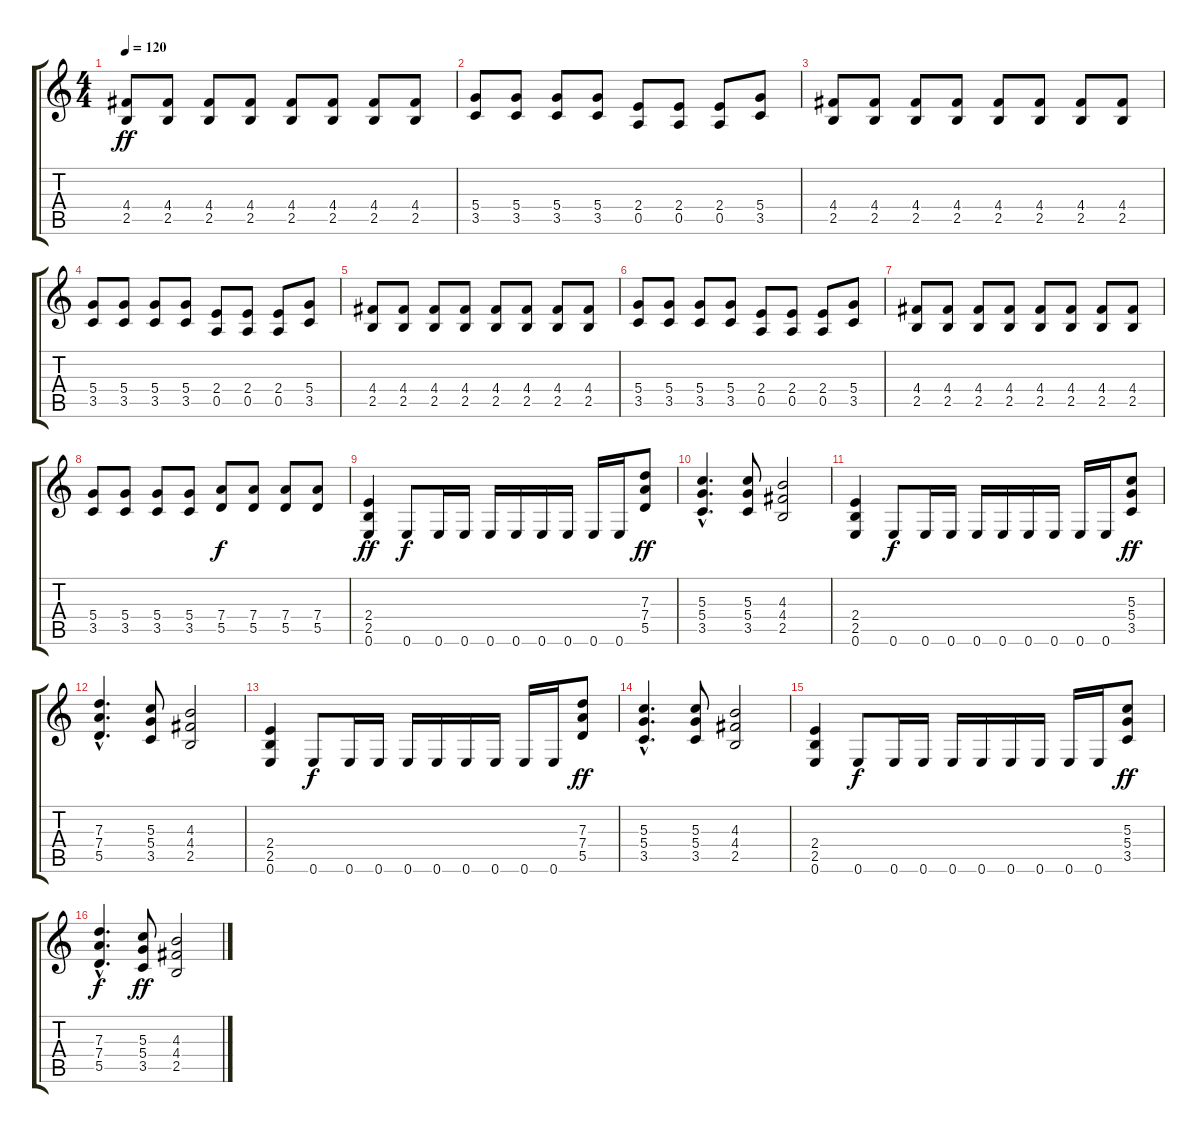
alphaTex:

\track "" {instrument distortionguitar}
\staff {score tabs}
\tuning (E4 B3 G3 D3 A2 E2) {hide}
\ts (4 4)
\tempo 120
\clef g2
\ks c
(4.4 2.5).8{dy ff} (4.4 2.5).8 (4.4 2.5).8 (4.4 2.5).8 (4.4 2.5).8 (4.4 2.5).8 (4.4 2.5).8 (4.4 2.5).8 |
(5.4 3.5).8 (5.4 3.5).8 (5.4 3.5).8 (5.4 3.5).8 (2.4 0.5).8 (2.4 0.5).8 (2.4 0.5).8 (5.4 3.5).8 |
(4.4 2.5).8 (4.4 2.5).8 (4.4 2.5).8 (4.4 2.5).8 (4.4 2.5).8 (4.4 2.5).8 (4.4 2.5).8 (4.4 2.5).8 |
(5.4 3.5).8 (5.4 3.5).8 (5.4 3.5).8 (5.4 3.5).8 (2.4 0.5).8 (2.4 0.5).8 (2.4 0.5).8 (5.4 3.5).8 |
(4.4 2.5).8 (4.4 2.5).8 (4.4 2.5).8 (4.4 2.5).8 (4.4 2.5).8 (4.4 2.5).8 (4.4 2.5).8 (4.4 2.5).8 |
(5.4 3.5).8 (5.4 3.5).8 (5.4 3.5).8 (5.4 3.5).8 (2.4 0.5).8 (2.4 0.5).8 (2.4 0.5).8 (5.4 3.5).8 |
(4.4 2.5).8 (4.4 2.5).8 (4.4 2.5).8 (4.4 2.5).8 (4.4 2.5).8 (4.4 2.5).8 (4.4 2.5).8 (4.4 2.5).8 |
(5.4 3.5).8 (5.4 3.5).8 (5.4 3.5).8 (5.4 3.5).8 (7.4 5.5).8{dy f} (7.4 5.5).8 (7.4 5.5).8 (7.4 5.5).8 |
(2.4 2.5 0.6).4{dy ff} 0.6.8{dy f} 0.6.16 0.6.16 0.6.16 0.6.16 0.6.16 0.6.16 0.6.16 0.6.16 (7.3 7.4 5.5).8{dy ff} |
(5.3{hac} 5.4{hac} 3.5{hac}).4{d} (5.3 5.4 3.5).8 (4.3 4.4 2.5).2 |
(2.4 2.5 0.6).4 0.6.8{dy f} 0.6.16 0.6.16 0.6.16 0.6.16 0.6.16 0.6.16 0.6.16 0.6.16 (5.3 5.4 3.5).8{dy ff} |
(7.3{hac} 7.4{hac} 5.5{hac}).4{d} (5.3 5.4 3.5).8 (4.3 4.4 2.5).2 |
(2.4 2.5 0.6).4 0.6.8{dy f} 0.6.16 0.6.16 0.6.16 0.6.16 0.6.16 0.6.16 0.6.16 0.6.16 (7.3 7.4 5.5).8{dy ff} |
(5.3{hac} 5.4{hac} 3.5{hac}).4{d} (5.3 5.4 3.5).8 (4.3 4.4 2.5).2 |
(2.4 2.5 0.6).4 0.6.8{dy f} 0.6.16 0.6.16 0.6.16 0.6.16 0.6.16 0.6.16 0.6.16 0.6.16 (5.3 5.4 3.5).8{dy ff} |
(7.3{hac} 7.4{hac} 5.5{hac}).4{d dy f} (5.3 5.4 3.5).8{dy ff} (4.3 4.4 2.5).2
